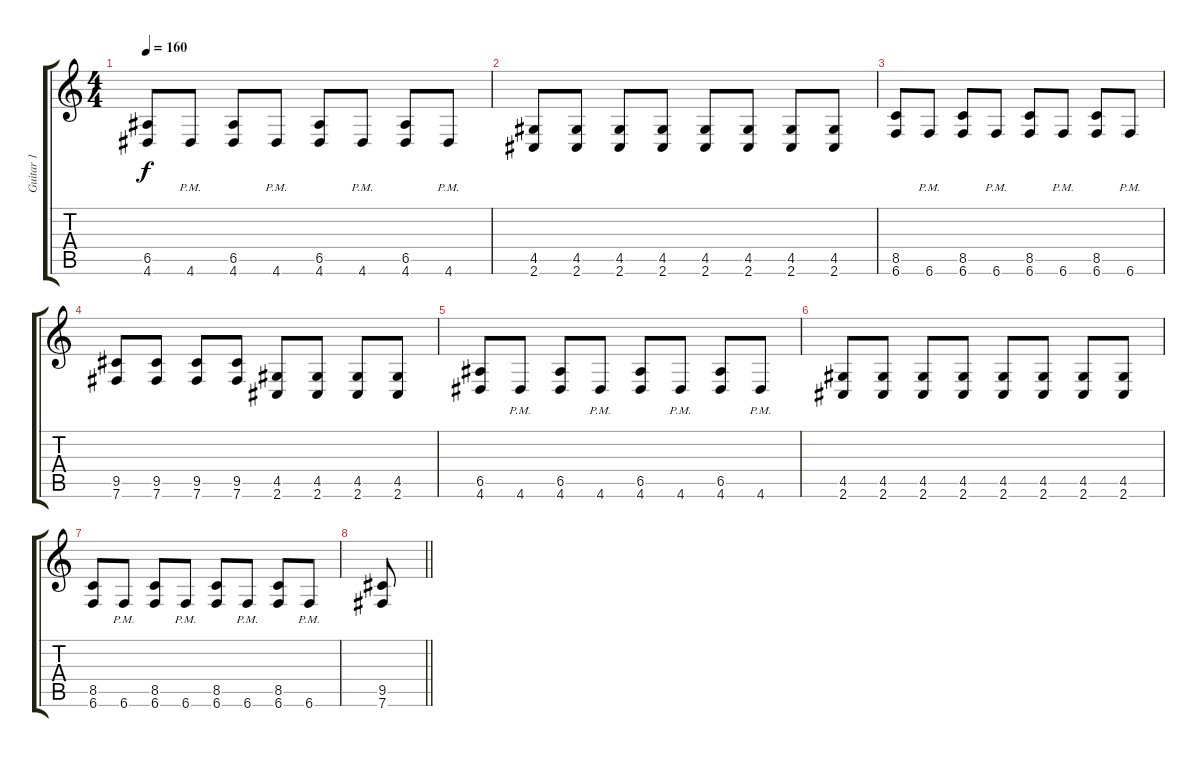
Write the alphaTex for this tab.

\track ("Guitar 1" "Guitar 1") {instrument distortionguitar}
\staff {score tabs}
\tuning (B3 Gb3 D3 A2 E2 B1) {hide}
\ts (4 4)
\tempo 160
\clef g2
\ks c
(6.5 4.6).8{dy f} 4.6{pm}.8 (6.5 4.6).8 4.6{pm}.8 (6.5 4.6).8 4.6{pm}.8 (6.5 4.6).8 4.6{pm}.8 |
(4.5 2.6).8 (4.5 2.6).8 (4.5 2.6).8 (4.5 2.6).8 (4.5 2.6).8 (4.5 2.6).8 (4.5 2.6).8 (4.5 2.6).8 |
(8.5 6.6).8 6.6{pm}.8 (8.5 6.6).8 6.6{pm}.8 (8.5 6.6).8 6.6{pm}.8 (8.5 6.6).8 6.6{pm}.8 |
(9.5 7.6).8 (9.5 7.6).8 (9.5 7.6).8 (9.5 7.6).8 (4.5 2.6).8 (4.5 2.6).8 (4.5 2.6).8 (4.5 2.6).8 |
(6.5 4.6).8 4.6{pm}.8 (6.5 4.6).8 4.6{pm}.8 (6.5 4.6).8 4.6{pm}.8 (6.5 4.6).8 4.6{pm}.8 |
(4.5 2.6).8 (4.5 2.6).8 (4.5 2.6).8 (4.5 2.6).8 (4.5 2.6).8 (4.5 2.6).8 (4.5 2.6).8 (4.5 2.6).8 |
(8.5 6.6).8 6.6{pm}.8 (8.5 6.6).8 6.6{pm}.8 (8.5 6.6).8 6.6{pm}.8 (8.5 6.6).8 6.6{pm}.8 |
\barLineRight lightlight
(9.5 7.6).8
